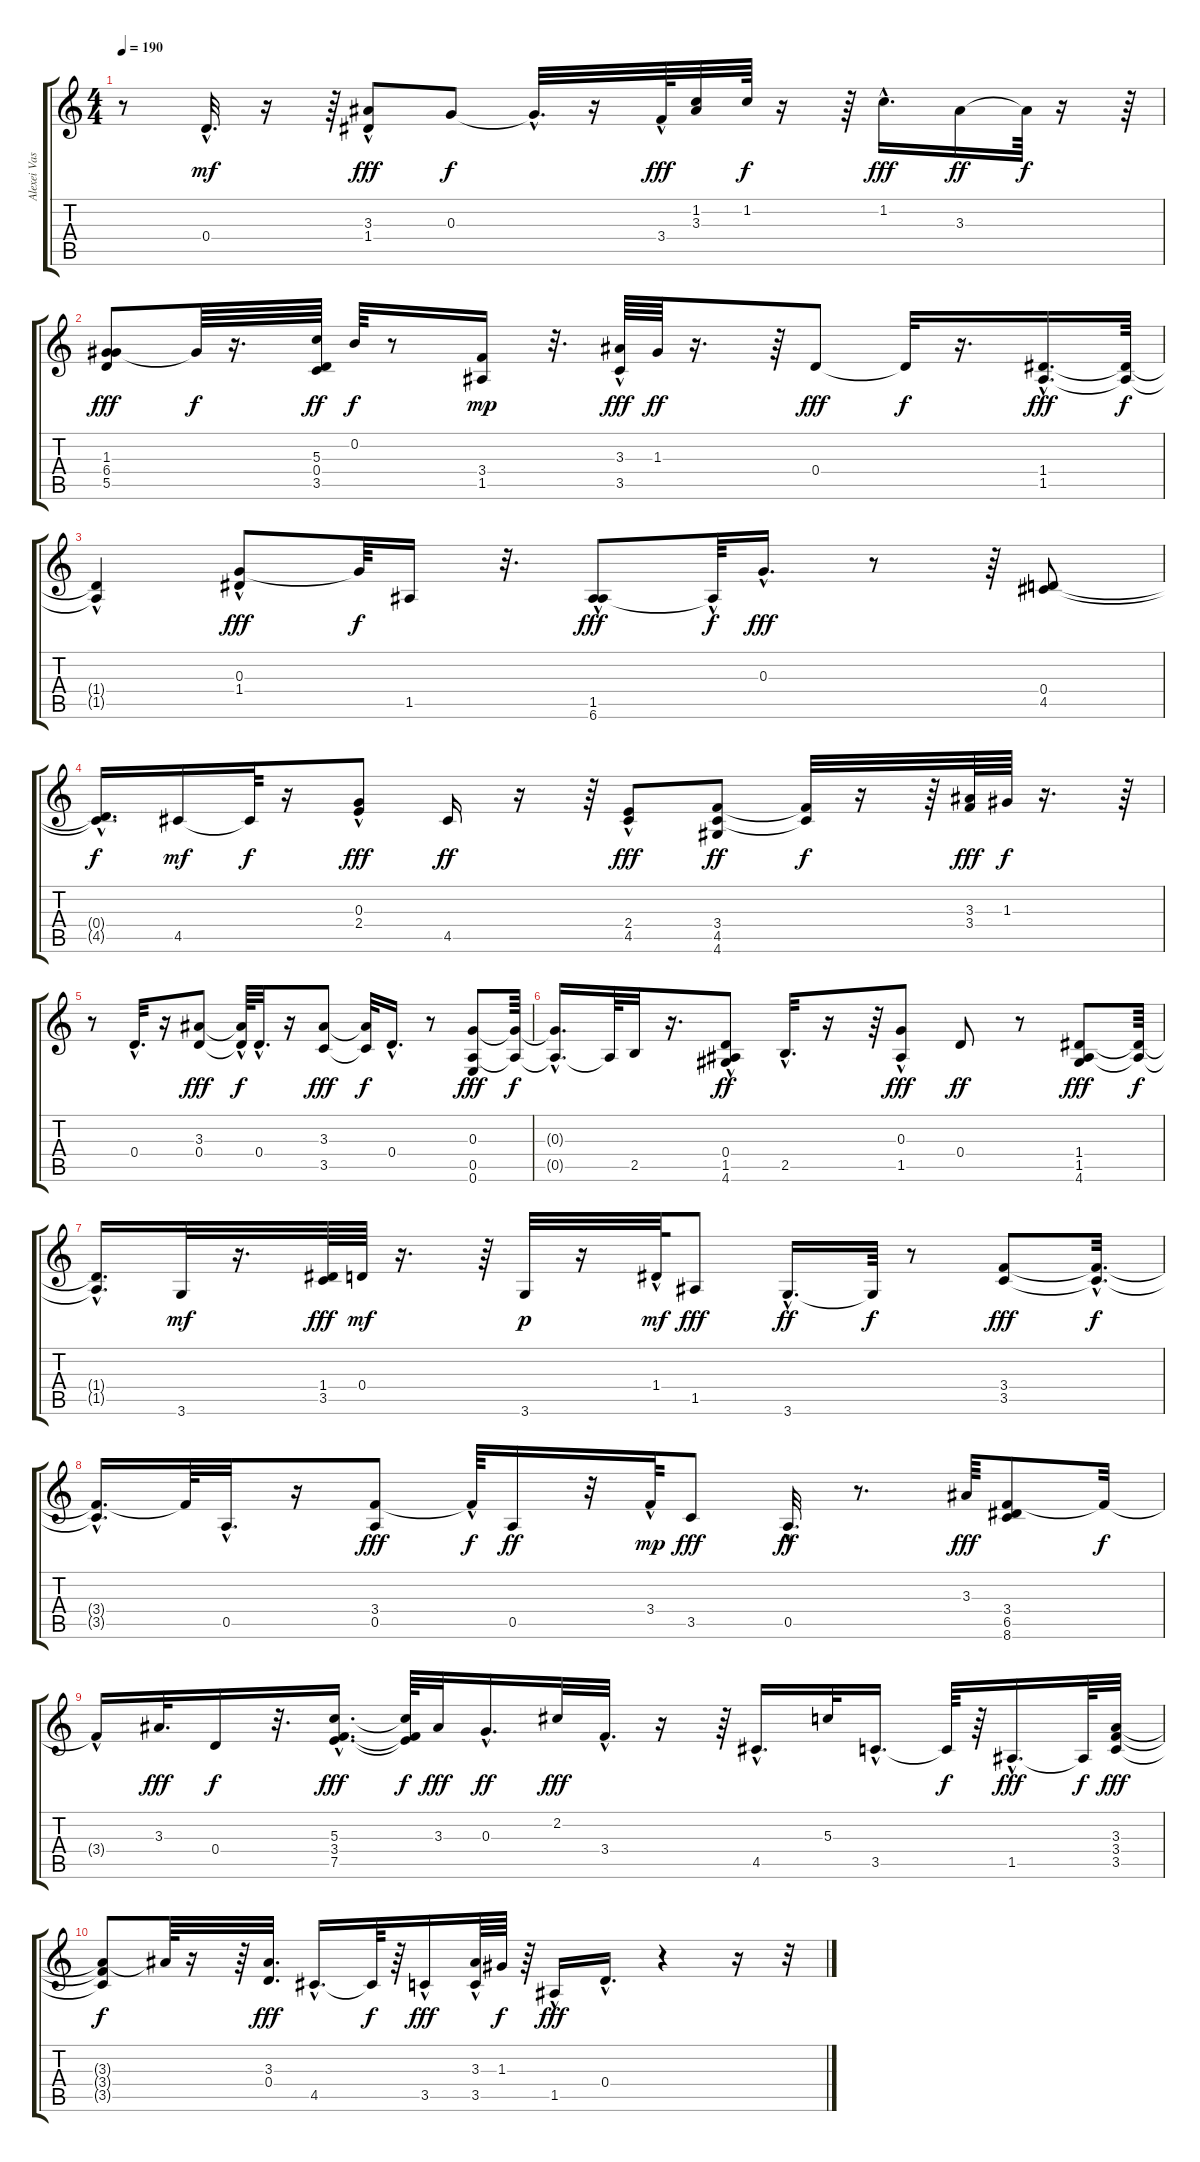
\track ("Alexei Vasiliev" "Alexei Vas") {instrument acousticguitarsteel}
\staff {score tabs}
\tuning (E4 B3 G3 D3 A2 E2) {hide}
\ts (4 4)
\tempo 190
\clef g2
\ks c
r.8{dy fff} 0.4{hac}.32{d dy mf} r.16 r.64 (3.3 1.4{hac}).8{dy fff} 0.3.8{dy f} 0.3{hac t}.32{d} r.16 3.4{hac}.64{dy fff} (1.2 3.3).32 1.2.64{dy f} r.16 r.64 1.2{hac}.16{d dy fff} 3.3.16{dy ff} 3.3{t}.64{dy f} r.16 r.64 |
(1.3 6.4 5.5).8{dy fff} 1.3{t}.64{dy f} r.16{d} (5.3 0.4 3.5).64{dy ff} 0.2.64{dy f} r.8 (3.4 1.5).16{dy mp} r.32{d} (3.3 3.5{hac}).64{dy fff} 1.3.64{dy ff} r.16{d} r.64 0.4.8{dy fff} 0.4{t}.32{dy f} r.16{d} (1.4{hac} 1.5{hac}).16{d dy fff} (1.4{t} 1.5{t}).64{dy f} |
(1.4{hac t} 1.5{t}).4 (0.3 1.4{hac}).8{dy fff} 0.3{t}.64{dy f} 1.5.16 r.32{d} (1.5 6.6{hac}).8{dy fff} 1.5{hac t}.64{dy f} 0.3{hac}.16{d dy fff} r.8 r.64 (0.4 4.5).8 |
(0.4{t} 4.5{hac t}).16{d dy f} 4.5.16{dy mf} 4.5{t}.64{dy f} r.16 (0.3 2.4{hac}).8{dy fff} 4.5.16{dy ff} r.16 r.64 (2.4 4.5{hac}).8{dy fff} (3.4 4.5 4.6).8{dy ff} (3.4{t} 4.5{t}).32{dy f} r.16 r.64 (3.3 3.4).64{dy fff} 1.3.64{dy f} r.16{d} r.64 |
r.8 0.4{hac}.32{d} r.16 (3.3 0.4).8{dy fff} (3.3{hac t} 0.4{t}).64{dy f} 0.4{hac}.32{d} r.16 (3.3 3.5).8{dy fff} (3.3{t} 3.5{t}).32{dy f} 0.4{hac}.16{d} r.8 (0.3 0.5 0.6).8{dy fff} (0.3{t} 0.5{t}).64{dy f} |
(0.3{hac t} 0.5{hac t}).16{d} 0.5{t}.64 2.5.32 r.16{d} (0.4 1.5 4.6{hac}).8{dy ff} 2.5{hac}.32{d} r.16 r.64 (0.3{hac} 1.5{hac}).8{dy fff} 0.4.8{dy ff} r.8 (1.4 1.5 4.6).8{dy fff} (1.4{t} 1.5{t}).64{dy f} |
(1.4{hac t} 1.5{hac t}).16{d} 3.6.32{dy mf} r.16{d} (1.4 3.5).64{dy fff} 0.4.64{dy mf} r.16{d} r.64 3.6.32{dy p} r.16 1.4{hac}.64{dy mf} 1.5.8{dy fff} 3.6{hac}.16{d dy ff} 3.6{t}.64{dy f} r.8 (3.4 3.5).8{dy fff} (3.4{hac t} 3.5{hac t}).32{d dy f} |
(3.4{hac t} 3.5{hac t}).16{d} 3.4{t}.64 0.5{hac}.32{d} r.16 (3.4 0.5).8{dy fff} 3.4{hac t}.64{dy f} 0.5.16{dy ff} r.32 3.4{hac}.64{dy mp} 3.5.8{dy fff} 0.5{hac}.32{d dy ff} r.8{d} 3.3.64{dy fff} (3.4 6.5 8.6).8 3.4{t}.32{dy f} |
3.4{hac t}.16 3.3.32{d dy fff} 0.4.16{dy f} r.32{d} (5.3{hac} 3.4{hac} 7.5{hac}).16{d dy fff} (5.3{t} 3.4{t} 7.5{t}).64{dy f} 3.3.32{dy fff} 0.3{hac}.16{d dy ff} 2.2.32{dy fff} 3.4{hac}.32{d} r.16 r.64 4.5{hac}.16{d} 5.3.32 3.5{hac}.16{d} 3.5{t}.64{dy f} r.64 1.5{hac}.16{d dy fff} 1.5{t}.64{dy f} (3.3 3.4 3.5).32{dy fff} |
(3.3{t} 3.4{t} 3.5{t}).8{dy f} 3.3{t}.64 r.16 r.64 (3.3 0.4).32{d dy fff} 4.5{hac}.16{d} 4.5{t}.64{dy f} r.64 3.5{hac}.16{dy fff} (3.3{hac} 3.5).64 1.3.64{dy f} r.64 1.5{hac}.16{dy fff} 0.4{hac}.16{d} r.4 r.16 r.32
